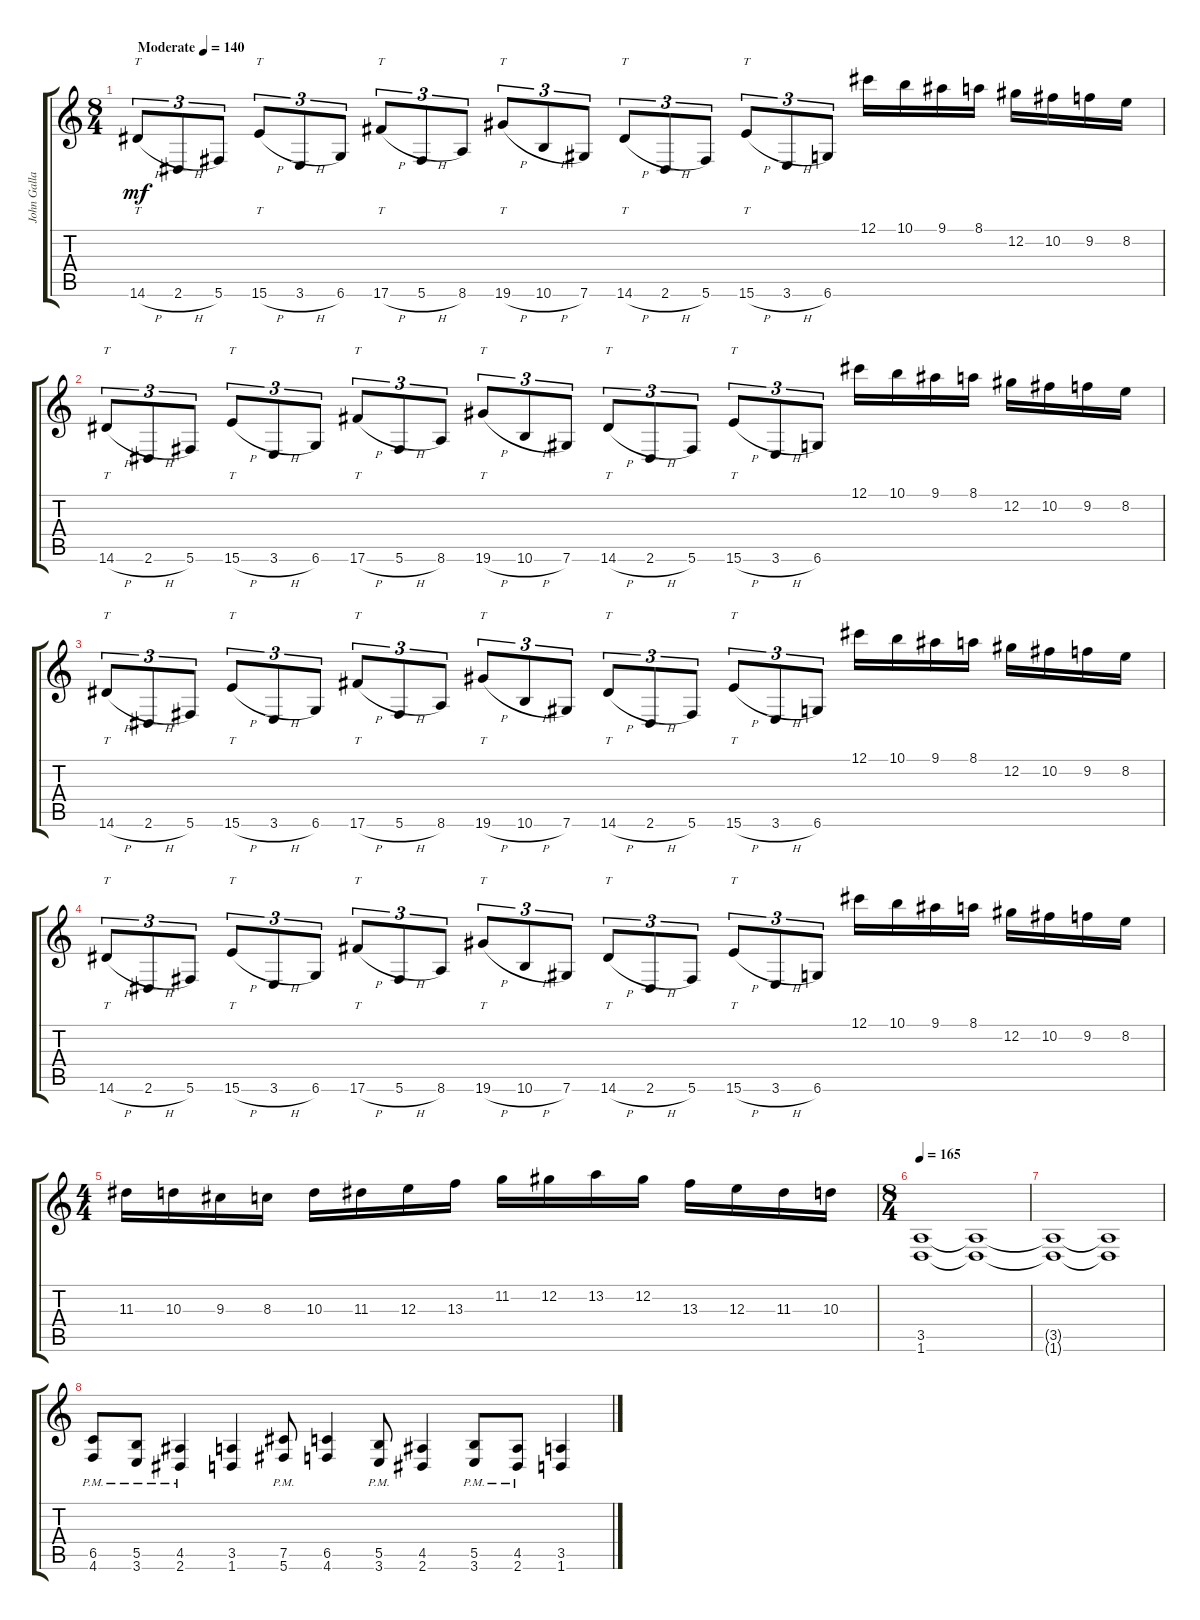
\track ("John Gallagher" "John Galla") {instrument distortionguitar}
\staff {score tabs}
\tuning (Db4 Ab3 E3 B2 Gb2 Db2) {hide}
\ts (8 4)
\section ("" "")
\tempo (140 "Moderate")
\clef g2
\ks c
14.6{h}.8{tt tu (3 2) dy mf instrument distortionguitar} 2.6{h}.8{tu (3 2)} 5.6.8{tu (3 2)} 15.6{h}.8{tt tu (3 2)} 3.6{h}.8{tu (3 2)} 6.6.8{tu (3 2)} 17.6{h}.8{tt tu (3 2)} 5.6{h}.8{tu (3 2)} 8.6.8{tu (3 2)} 19.6{h}.8{tt tu (3 2)} 10.6{h}.8{tu (3 2)} 7.6.8{tu (3 2)} 14.6{h}.8{tt tu (3 2)} 2.6{h}.8{tu (3 2)} 5.6.8{tu (3 2)} 15.6{h}.8{tt tu (3 2)} 3.6{h}.8{tu (3 2)} 6.6.8{tu (3 2)} 12.1.16 10.1.16 9.1.16 8.1.16 12.2.16 10.2.16 9.2.16 8.2.16 |
14.6{h}.8{tt tu (3 2)} 2.6{h}.8{tu (3 2)} 5.6.8{tu (3 2)} 15.6{h}.8{tt tu (3 2)} 3.6{h}.8{tu (3 2)} 6.6.8{tu (3 2)} 17.6{h}.8{tt tu (3 2)} 5.6{h}.8{tu (3 2)} 8.6.8{tu (3 2)} 19.6{h}.8{tt tu (3 2)} 10.6{h}.8{tu (3 2)} 7.6.8{tu (3 2)} 14.6{h}.8{tt tu (3 2)} 2.6{h}.8{tu (3 2)} 5.6.8{tu (3 2)} 15.6{h}.8{tt tu (3 2)} 3.6{h}.8{tu (3 2)} 6.6.8{tu (3 2)} 12.1.16 10.1.16 9.1.16 8.1.16 12.2.16 10.2.16 9.2.16 8.2.16 |
14.6{h}.8{tt tu (3 2)} 2.6{h}.8{tu (3 2)} 5.6.8{tu (3 2)} 15.6{h}.8{tt tu (3 2)} 3.6{h}.8{tu (3 2)} 6.6.8{tu (3 2)} 17.6{h}.8{tt tu (3 2)} 5.6{h}.8{tu (3 2)} 8.6.8{tu (3 2)} 19.6{h}.8{tt tu (3 2)} 10.6{h}.8{tu (3 2)} 7.6.8{tu (3 2)} 14.6{h}.8{tt tu (3 2)} 2.6{h}.8{tu (3 2)} 5.6.8{tu (3 2)} 15.6{h}.8{tt tu (3 2)} 3.6{h}.8{tu (3 2)} 6.6.8{tu (3 2)} 12.1.16 10.1.16 9.1.16 8.1.16 12.2.16 10.2.16 9.2.16 8.2.16 |
14.6{h}.8{tt tu (3 2)} 2.6{h}.8{tu (3 2)} 5.6.8{tu (3 2)} 15.6{h}.8{tt tu (3 2)} 3.6{h}.8{tu (3 2)} 6.6.8{tu (3 2)} 17.6{h}.8{tt tu (3 2)} 5.6{h}.8{tu (3 2)} 8.6.8{tu (3 2)} 19.6{h}.8{tt tu (3 2)} 10.6{h}.8{tu (3 2)} 7.6.8{tu (3 2)} 14.6{h}.8{tt tu (3 2)} 2.6{h}.8{tu (3 2)} 5.6.8{tu (3 2)} 15.6{h}.8{tt tu (3 2)} 3.6{h}.8{tu (3 2)} 6.6.8{tu (3 2)} 12.1.16 10.1.16 9.1.16 8.1.16 12.2.16 10.2.16 9.2.16 8.2.16 |
\ts (4 4)
11.3.16 10.3.16 9.3.16 8.3.16 10.3.16 11.3.16 12.3.16 13.3.16 11.2.16 12.2.16 13.2.16 12.2.16 13.3.16 12.3.16 11.3.16 10.3.16 |
\ts (8 4)
\section ("" "")
\tempo 165
(3.5 1.6).1 (3.5{t} 1.6{t}).1 |
(3.5{t} 1.6{t}).1 (3.5{t} 1.6{t}).1 |
(6.5{pm} 4.6{pm}).8 (5.5{pm} 3.6{pm}).8 (4.5{pm} 2.6{pm}).4 (3.5 1.6).4 (7.5{pm} 5.6{pm}).8 (6.5 4.6).4 (5.5{pm} 3.6{pm}).8 (4.5 2.6).4 (5.5{pm} 3.6{pm}).8 (4.5{pm} 2.6{pm}).8 (3.5 1.6).4
